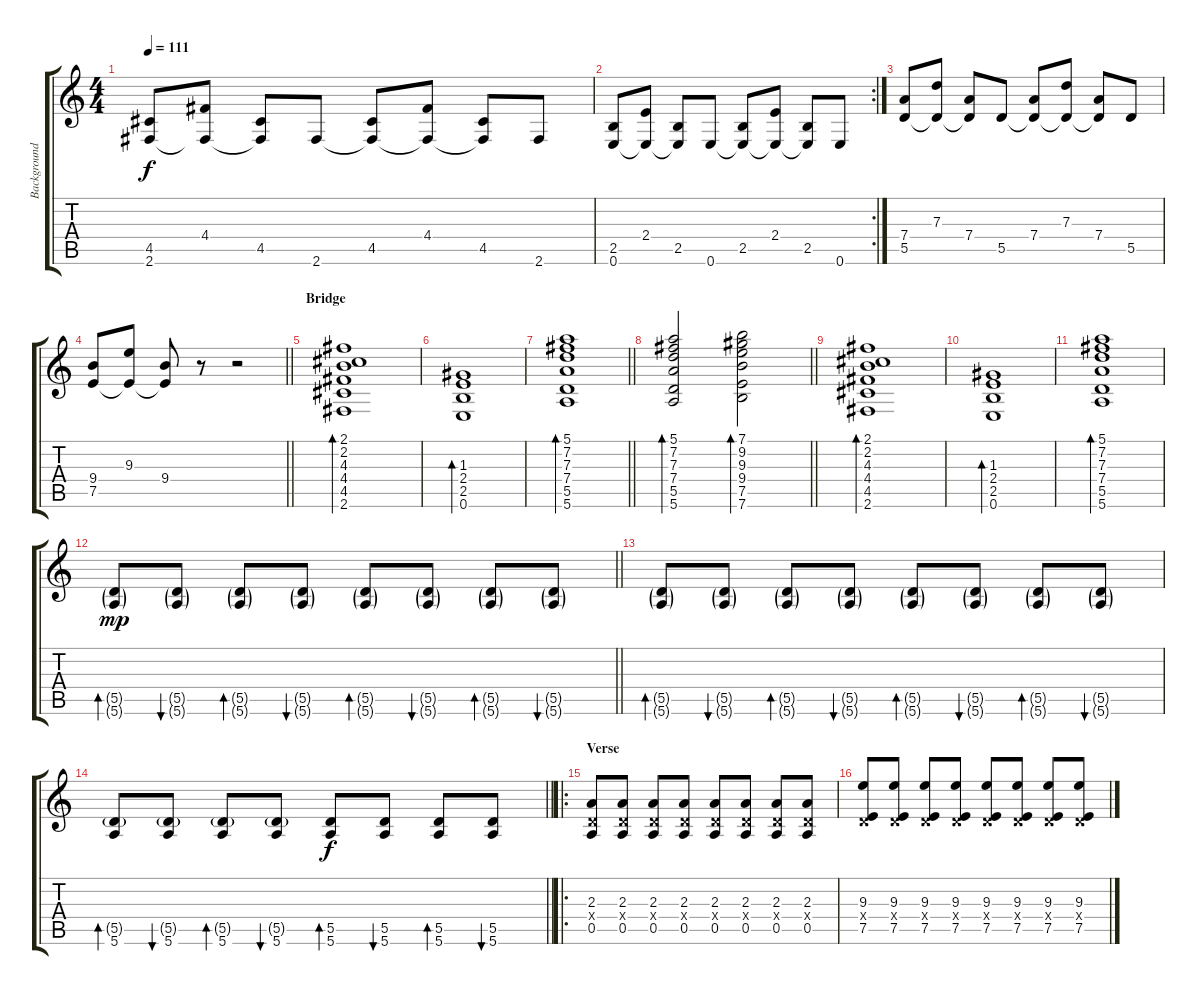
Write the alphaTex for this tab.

\track ("Background Guitar" "Background") {instrument electricguitarclean}
\staff {score tabs}
\tuning (E4 B3 G3 D3 A2 E2) {hide}
\ts (4 4)
\tempo 111
\clef g2
\ks c
(4.5 2.6).8{dy f} (4.4 2.6{t}).8 (4.5 2.6{t}).8 2.6.8 (4.5 2.6{t}).8 (4.4 2.6{t}).8 (4.5 2.6{t}).8 2.6.8 |
\rc 2
(2.5 0.6).8 (2.4 0.6{t}).8 (2.5 0.6{t}).8 0.6.8 (2.5 0.6{t}).8 (2.4 0.6{t}).8 (2.5 0.6{t}).8 0.6.8 |
(7.4 5.5).8 (7.3 5.5{t}).8 (7.4 5.5{t}).8 5.5.8 (7.4 5.5{t}).8 (7.3 5.5{t}).8 (7.4 5.5{t}).8 5.5.8 |
\barLineRight lightlight
(9.4 7.5).8 (9.3 7.5{t}).8 (9.4 7.5{t}).8 r.8 r.2 |
\section ("" "Bridge")
(2.1 2.2 4.3 4.4 4.5 2.6).1{bd 120} |
(1.3 2.4 2.5 0.6).1{bd 120} |
\barLineRight lightlight
(5.1 7.2 7.3 7.4 5.5 5.6).1{bd 120} |
\barLineRight lightlight
(5.1 7.2 7.3 7.4 5.5 5.6).2{bd 120} (7.1 9.2 9.3 9.4 7.5 7.6).2{bd 120} |
(2.1 2.2 4.3 4.4 4.5 2.6).1{bd 120} |
(1.3 2.4 2.5 0.6).1{bd 120} |
(5.1 7.2 7.3 7.4 5.5 5.6).1{bd 120} |
\barLineRight lightlight
(5.5{g} 5.6{g}).8{bd 120 dy mp} (5.5{g} 5.6{g}).8{bu 120} (5.5{g} 5.6{g}).8{bd 120} (5.5{g} 5.6{g}).8{bu 120} (5.5{g} 5.6{g}).8{bd 120} (5.5{g} 5.6{g}).8{bu 120} (5.5{g} 5.6{g}).8{bd 120} (5.5{g} 5.6{g}).8{bu 120} |
(5.5{g} 5.6{g}).8{bd 120} (5.5{g} 5.6{g}).8{bu 120} (5.5{g} 5.6{g}).8{bd 120} (5.5{g} 5.6{g}).8{bu 120} (5.5{g} 5.6{g}).8{bd 120} (5.5{g} 5.6{g}).8{bu 120} (5.5{g} 5.6{g}).8{bd 120} (5.5{g} 5.6{g}).8{bu 120} |
\barLineRight lightlight
(5.5{g} 5.6).8{bd 120} (5.5{g} 5.6).8{bu 120} (5.5{g} 5.6).8{bd 120} (5.5{g} 5.6).8{bu 120} (5.5 5.6).8{bd 120 dy f} (5.5 5.6).8{bu 120} (5.5 5.6).8{bd 120} (5.5 5.6).8{bu 120} |
\ro
\section ("" "Verse")
(2.3 0.4{x} 0.5).8{instrument distortionguitar} (2.3 0.4{x} 0.5).8 (2.3 0.4{x} 0.5).8 (2.3 0.4{x} 0.5).8 (2.3 0.4{x} 0.5).8 (2.3 0.4{x} 0.5).8 (2.3 0.4{x} 0.5).8 (2.3 0.4{x} 0.5).8 |
(9.3 0.4{x} 7.5).8 (9.3 0.4{x} 7.5).8 (9.3 0.4{x} 7.5).8 (9.3 0.4{x} 7.5).8 (9.3 0.4{x} 7.5).8 (9.3 0.4{x} 7.5).8 (9.3 0.4{x} 7.5).8 (9.3 0.4{x} 7.5).8
